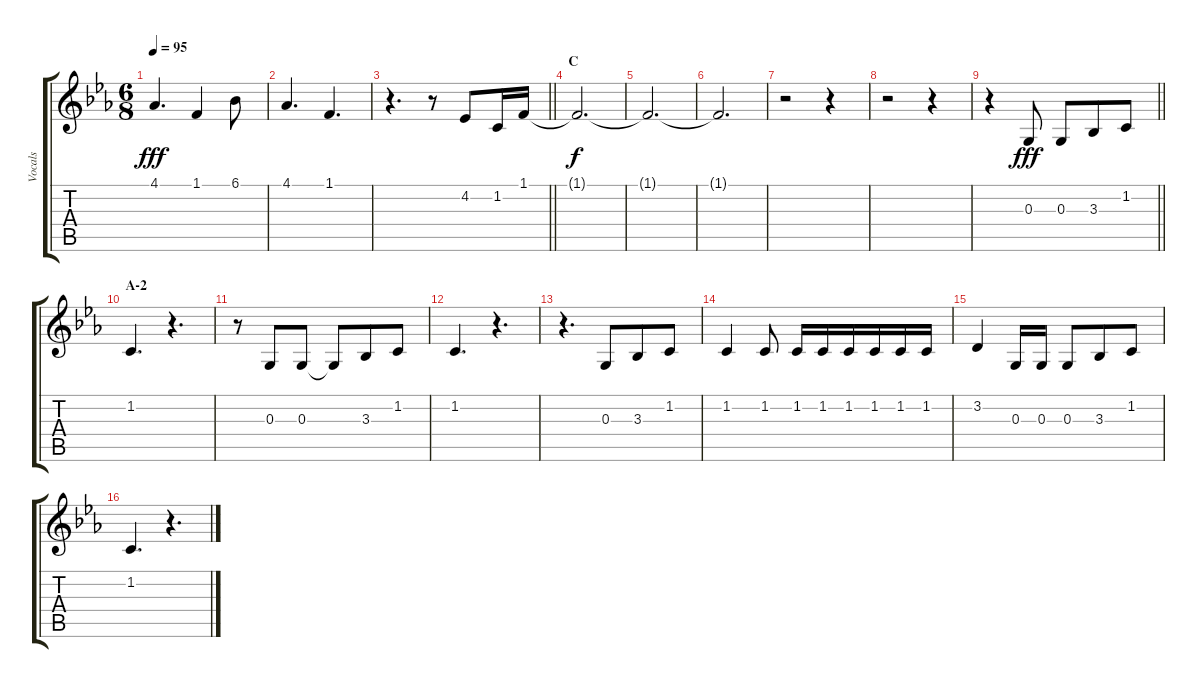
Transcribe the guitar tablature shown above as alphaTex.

\track ("Vocals" "Vocals") {instrument voiceoohs}
\staff {score tabs}
\tuning (E4 B3 G3 D3 A2 E2) {hide}
\ts (6 8)
\tempo 95
\clef g2
\ks eb
4.1.4{d dy fff} 1.1.4 6.1.8 |
4.1.4{d} 1.1.4{d} |
\barLineRight lightlight
r.4{d} r.8 4.2.8 1.2.16 1.1.16 |
\section ("" "C")
1.1{t}.2{d dy f} |
1.1{t}.2{d} |
1.1{t}.2{d} |
r.2 r.4 |
r.2 r.4 |
\barLineRight lightlight
r.4 0.3.8{dy fff} 0.3.8 3.3.8 1.2.8 |
\section ("" "A-2")
1.2.4{d} r.4{d} |
r.8 0.3.8 0.3.8 0.3{t}.8 3.3.8 1.2.8 |
1.2.4{d} r.4{d} |
r.4{d} 0.3.8 3.3.8 1.2.8 |
1.2.4 1.2.8 1.2.16 1.2.16 1.2.16 1.2.16 1.2.16 1.2.16 |
3.2.4 0.3.16 0.3.16 0.3.8 3.3.8 1.2.8 |
1.2.4{d} r.4{d}
